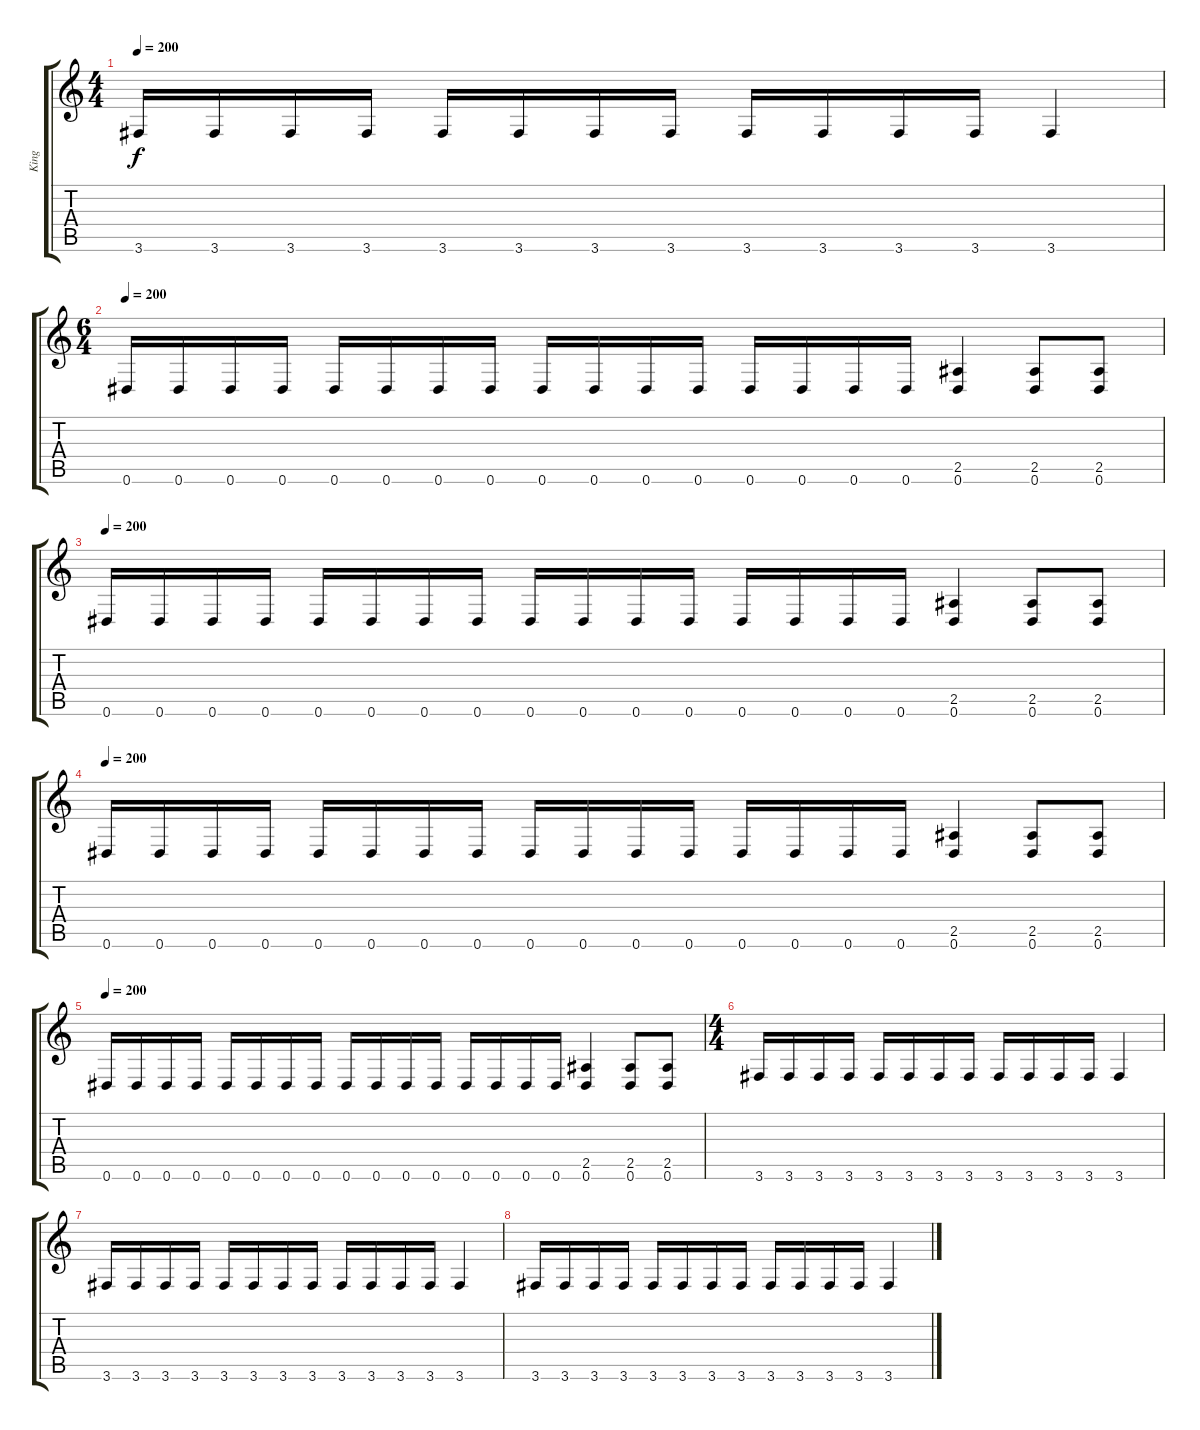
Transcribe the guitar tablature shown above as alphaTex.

\track ("King" "King") {instrument distortionguitar}
\staff {score tabs}
\tuning (Eb4 Bb3 Gb3 Db3 Ab2 Eb2) {hide}
\ts (4 4)
\tempo 200
\clef g2
\ks c
3.6.16{dy f} 3.6.16 3.6.16 3.6.16 3.6.16 3.6.16 3.6.16 3.6.16 3.6.16 3.6.16 3.6.16 3.6.16 3.6.4 |
\ts (6 4)
\tempo 200
0.6.16 0.6.16 0.6.16 0.6.16 0.6.16 0.6.16 0.6.16 0.6.16 0.6.16 0.6.16 0.6.16 0.6.16 0.6.16 0.6.16 0.6.16 0.6.16 (2.5 0.6).4 (2.5 0.6).8 (2.5 0.6).8 |
\tempo 200
0.6.16 0.6.16 0.6.16 0.6.16 0.6.16 0.6.16 0.6.16 0.6.16 0.6.16 0.6.16 0.6.16 0.6.16 0.6.16 0.6.16 0.6.16 0.6.16 (2.5 0.6).4 (2.5 0.6).8 (2.5 0.6).8 |
\tempo 200
0.6.16 0.6.16 0.6.16 0.6.16 0.6.16 0.6.16 0.6.16 0.6.16 0.6.16 0.6.16 0.6.16 0.6.16 0.6.16 0.6.16 0.6.16 0.6.16 (2.5 0.6).4 (2.5 0.6).8 (2.5 0.6).8 |
\tempo 200
0.6.16 0.6.16 0.6.16 0.6.16 0.6.16 0.6.16 0.6.16 0.6.16 0.6.16 0.6.16 0.6.16 0.6.16 0.6.16 0.6.16 0.6.16 0.6.16 (2.5 0.6).4 (2.5 0.6).8 (2.5 0.6).8 |
\ts (4 4)
3.6.16 3.6.16 3.6.16 3.6.16 3.6.16 3.6.16 3.6.16 3.6.16 3.6.16 3.6.16 3.6.16 3.6.16 3.6.4 |
3.6.16 3.6.16 3.6.16 3.6.16 3.6.16 3.6.16 3.6.16 3.6.16 3.6.16 3.6.16 3.6.16 3.6.16 3.6.4 |
3.6.16 3.6.16 3.6.16 3.6.16 3.6.16 3.6.16 3.6.16 3.6.16 3.6.16 3.6.16 3.6.16 3.6.16 3.6.4
